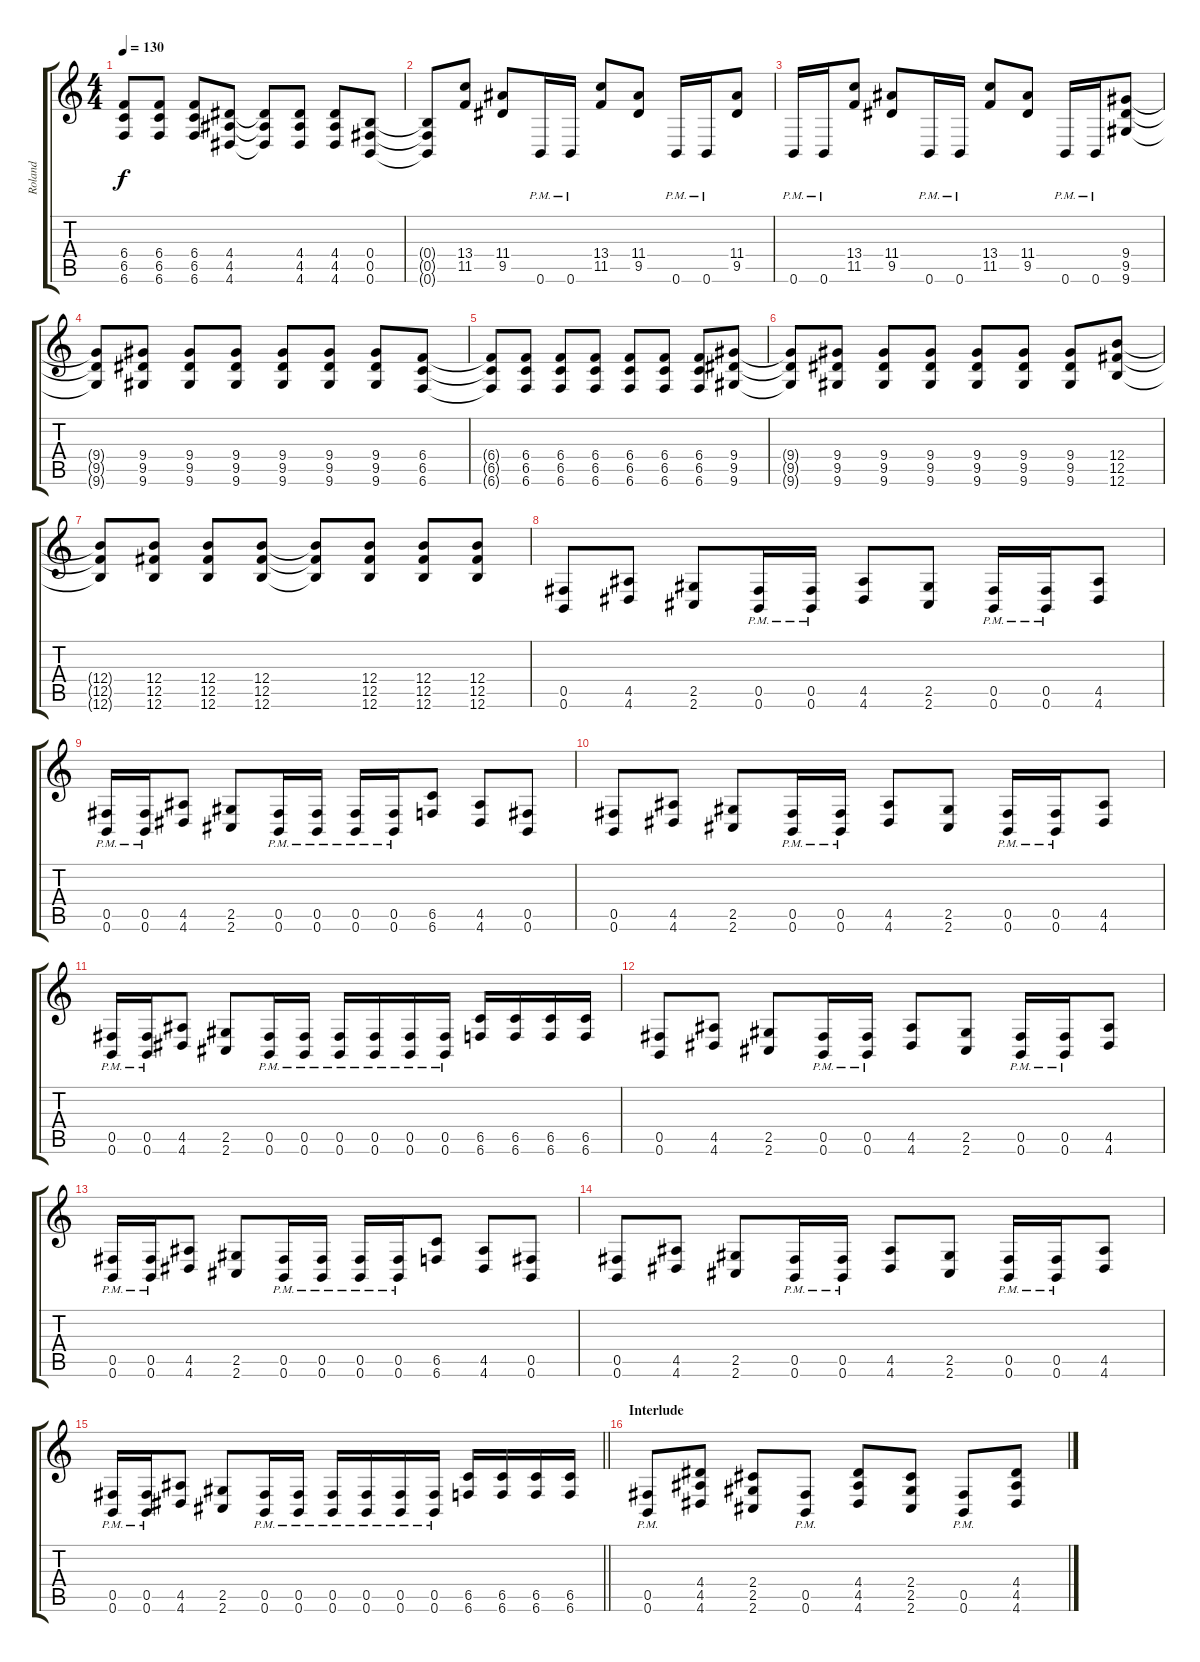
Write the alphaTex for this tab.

\track ("Roland" "Roland") {instrument distortionguitar}
\staff {score tabs}
\tuning (Db4 Ab3 E3 B2 Gb2 B1) {hide}
\ts (4 4)
\tempo 130
\clef g2
\ks c
(6.4{t} 6.5{t} 6.6{t}).8{dy f} (6.4 6.5 6.6).8 (6.4 6.5 6.6).8 (4.4 4.5 4.6).8 (4.4{t} 4.5{t} 4.6{t}).8 (4.4 4.5 4.6).8 (4.4 4.5 4.6).8 (0.4 0.5 0.6).8 |
(0.4{t} 0.5{t} 0.6{t}).8 (13.4 11.5).8 (11.4 9.5).8 0.6{pm}.16 0.6{pm}.16 (13.4 11.5).8 (11.4 9.5).8 0.6{pm}.16 0.6{pm}.16 (11.4 9.5).8 |
0.6{pm}.16 0.6{pm}.16 (13.4 11.5).8 (11.4 9.5).8 0.6{pm}.16 0.6{pm}.16 (13.4 11.5).8 (11.4 9.5).8 0.6{pm}.16 0.6{pm}.16 (9.4 9.5 9.6).8 |
(9.4{t} 9.5{t} 9.6{t}).8 (9.4 9.5 9.6).8 (9.4 9.5 9.6).8 (9.4 9.5 9.6).8 (9.4 9.5 9.6).8 (9.4 9.5 9.6).8 (9.4 9.5 9.6).8 (6.4 6.5 6.6).8 |
(6.4{t} 6.5{t} 6.6{t}).8 (6.4 6.5 6.6).8 (6.4 6.5 6.6).8 (6.4 6.5 6.6).8 (6.4 6.5 6.6).8 (6.4 6.5 6.6).8 (6.4 6.5 6.6).8 (9.4 9.5 9.6).8 |
(9.4{t} 9.5{t} 9.6{t}).8 (9.4 9.5 9.6).8 (9.4 9.5 9.6).8 (9.4 9.5 9.6).8 (9.4 9.5 9.6).8 (9.4 9.5 9.6).8 (9.4 9.5 9.6).8 (12.4 12.5 12.6).8 |
(12.4{t} 12.5{t} 12.6{t}).8 (12.4 12.5 12.6).8 (12.4 12.5 12.6).8 (12.4 12.5 12.6).8 (12.4{t} 12.5{t} 12.6{t}).8 (12.4 12.5 12.6).8 (12.4 12.5 12.6).8 (12.4 12.5 12.6).8 |
(0.5 0.6).8 (4.5 4.6).8 (2.5 2.6).8 (0.5{pm} 0.6{pm}).16 (0.5{pm} 0.6{pm}).16 (4.5 4.6).8 (2.5 2.6).8 (0.5{pm} 0.6{pm}).16 (0.5{pm} 0.6{pm}).16 (4.5 4.6).8 |
(0.5{pm} 0.6{pm}).16 (0.5{pm} 0.6{pm}).16 (4.5 4.6).8 (2.5 2.6).8 (0.5{pm} 0.6{pm}).16 (0.5{pm} 0.6{pm}).16 (0.5{pm} 0.6{pm}).16 (0.5{pm} 0.6{pm}).16 (6.5 6.6).8 (4.5 4.6).8 (0.5 0.6).8 |
(0.5 0.6).8 (4.5 4.6).8 (2.5 2.6).8 (0.5{pm} 0.6{pm}).16 (0.5{pm} 0.6{pm}).16 (4.5 4.6).8 (2.5 2.6).8 (0.5{pm} 0.6{pm}).16 (0.5{pm} 0.6{pm}).16 (4.5 4.6).8 |
(0.5{pm} 0.6{pm}).16 (0.5{pm} 0.6{pm}).16 (4.5 4.6).8 (2.5 2.6).8 (0.5{pm} 0.6{pm}).16 (0.5{pm} 0.6{pm}).16 (0.5{pm} 0.6{pm}).16 (0.5{pm} 0.6{pm}).16 (0.5{pm} 0.6{pm}).16 (0.5{pm} 0.6{pm}).16 (6.5 6.6).16 (6.5 6.6).16 (6.5 6.6).16 (6.5 6.6).16 |
(0.5 0.6).8 (4.5 4.6).8 (2.5 2.6).8 (0.5{pm} 0.6{pm}).16 (0.5{pm} 0.6{pm}).16 (4.5 4.6).8 (2.5 2.6).8 (0.5{pm} 0.6{pm}).16 (0.5{pm} 0.6{pm}).16 (4.5 4.6).8 |
(0.5{pm} 0.6{pm}).16 (0.5{pm} 0.6{pm}).16 (4.5 4.6).8 (2.5 2.6).8 (0.5{pm} 0.6{pm}).16 (0.5{pm} 0.6{pm}).16 (0.5{pm} 0.6{pm}).16 (0.5{pm} 0.6{pm}).16 (6.5 6.6).8 (4.5 4.6).8 (0.5 0.6).8 |
(0.5 0.6).8 (4.5 4.6).8 (2.5 2.6).8 (0.5{pm} 0.6{pm}).16 (0.5{pm} 0.6{pm}).16 (4.5 4.6).8 (2.5 2.6).8 (0.5{pm} 0.6{pm}).16 (0.5{pm} 0.6{pm}).16 (4.5 4.6).8 |
\barLineRight lightlight
(0.5{pm} 0.6{pm}).16 (0.5{pm} 0.6{pm}).16 (4.5 4.6).8 (2.5 2.6).8 (0.5{pm} 0.6{pm}).16 (0.5{pm} 0.6{pm}).16 (0.5{pm} 0.6{pm}).16 (0.5{pm} 0.6{pm}).16 (0.5{pm} 0.6{pm}).16 (0.5{pm} 0.6{pm}).16 (6.5 6.6).16 (6.5 6.6).16 (6.5 6.6).16 (6.5 6.6).16 |
\section ("" "Interlude")
(0.5{pm} 0.6{pm}).8 (4.4 4.5 4.6).8 (2.4 2.5 2.6).8 (0.5{pm} 0.6{pm}).8 (4.4 4.5 4.6).8 (2.4 2.5 2.6).8 (0.5{pm} 0.6{pm}).8 (4.4 4.5 4.6).8
